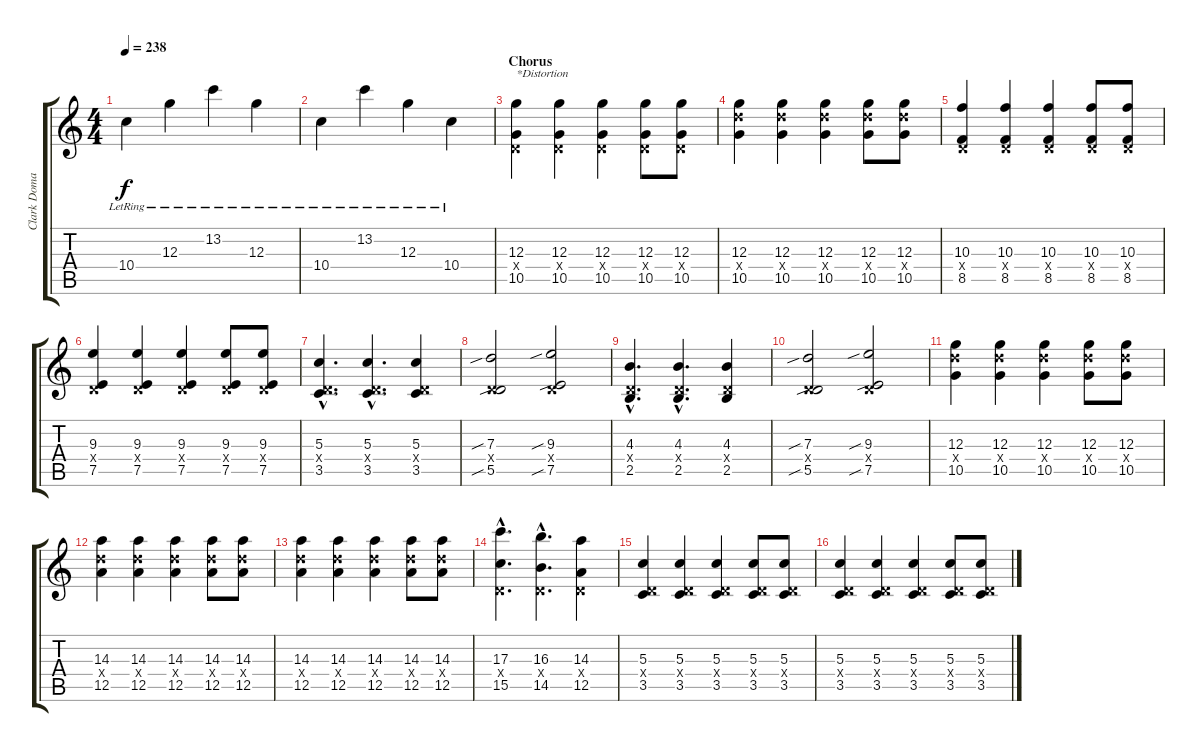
\track ("Clark Domae" "Clark Doma") {instrument electricguitarclean}
\staff {score tabs}
\tuning (E4 B3 G3 D3 A2 E2) {hide}
\ts (4 4)
\tempo 238
\clef g2
\ks c
10.4{lr}.4{dy f} 12.3{lr}.4 13.2{lr}.4 12.3{lr}.4 |
10.4{lr}.4 13.2{lr}.4 12.3{lr}.4 10.4{lr}.4 |
\section ("" "Chorus")
(12.3 0.4{x} 10.5).4{txt "*Distortion" volume 14 instrument overdrivenguitar} (12.3 0.4{x} 10.5).4 (12.3 0.4{x} 10.5).4 (12.3 0.4{x} 10.5).8 (12.3 0.4{x} 10.5).8 |
(12.3 12.4{x} 10.5).4 (12.3 12.4{x} 10.5).4 (12.3 12.4{x} 10.5).4 (12.3 12.4{x} 10.5).8 (12.3 12.4{x} 10.5).8 |
(10.3 0.4{x} 8.5).4 (10.3 0.4{x} 8.5).4 (10.3 0.4{x} 8.5).4 (10.3 0.4{x} 8.5).8 (10.3 0.4{x} 8.5).8 |
(9.3 0.4{x} 7.5).4 (9.3 0.4{x} 7.5).4 (9.3 0.4{x} 7.5).4 (9.3 0.4{x} 7.5).8 (9.3 0.4{x} 7.5).8 |
(5.3{hac} 0.4{hac x} 3.5{hac}).4{d} (5.3{hac} 0.4{hac x} 3.5{hac}).4{d} (5.3 0.4{x} 3.5).4 |
(7.3{sib} 0.4{x} 5.5{sib}).2 (9.3{sib} 0.4{x} 7.5{sib}).2 |
(4.3{hac} 0.4{hac x} 2.5{hac}).4{d} (4.3{hac} 0.4{hac x} 2.5{hac}).4{d} (4.3 0.4{x} 2.5).4 |
(7.3{sib} 0.4{x} 5.5{sib}).2 (9.3{sib} 0.4{x} 7.5{sib}).2 |
(12.3 12.4{x} 10.5).4 (12.3 12.4{x} 10.5).4 (12.3 12.4{x} 10.5).4 (12.3 12.4{x} 10.5).8 (12.3 12.4{x} 10.5).8 |
(14.3 12.4{x} 12.5).4 (14.3 12.4{x} 12.5).4 (14.3 12.4{x} 12.5).4 (14.3 12.4{x} 12.5).8 (14.3 12.4{x} 12.5).8 |
(14.3 12.4{x} 12.5).4 (14.3 12.4{x} 12.5).4 (14.3 12.4{x} 12.5).4 (14.3 12.4{x} 12.5).8 (14.3 12.4{x} 12.5).8 |
(17.3{hac} 0.4{hac x} 15.5{hac}).4{d} (16.3{hac} 0.4{hac x} 14.5{hac}).4{d} (14.3 0.4{x} 12.5).4 |
(5.3 0.4{x} 3.5).4 (5.3 0.4{x} 3.5).4 (5.3 0.4{x} 3.5).4 (5.3 0.4{x} 3.5).8 (5.3 0.4{x} 3.5).8 |
(5.3 0.4{x} 3.5).4 (5.3 0.4{x} 3.5).4 (5.3 0.4{x} 3.5).4 (5.3 0.4{x} 3.5).8 (5.3 0.4{x} 3.5).8
